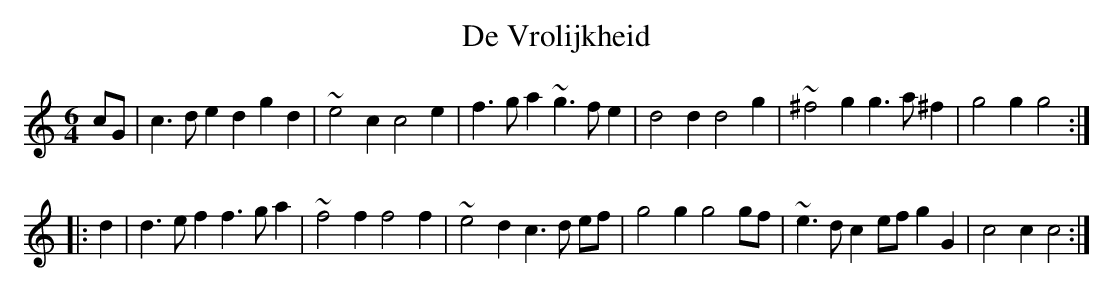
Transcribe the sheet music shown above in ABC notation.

X:1
T:De Vrolijkheid
M:6/4
K:Cmaj
cG|c3de2d2g2d2|~e4c2c4e2|f3ga2~g3fe2|d4d2d4g2|~^f4g2g3a^f2|g4g2g4:|
|:d2|d3ef2f3ga2|~f4f2f4f2|~e4d2c3d ef|g4g2g4gf|~e3dc2efg2G2|c4c2c4:|
